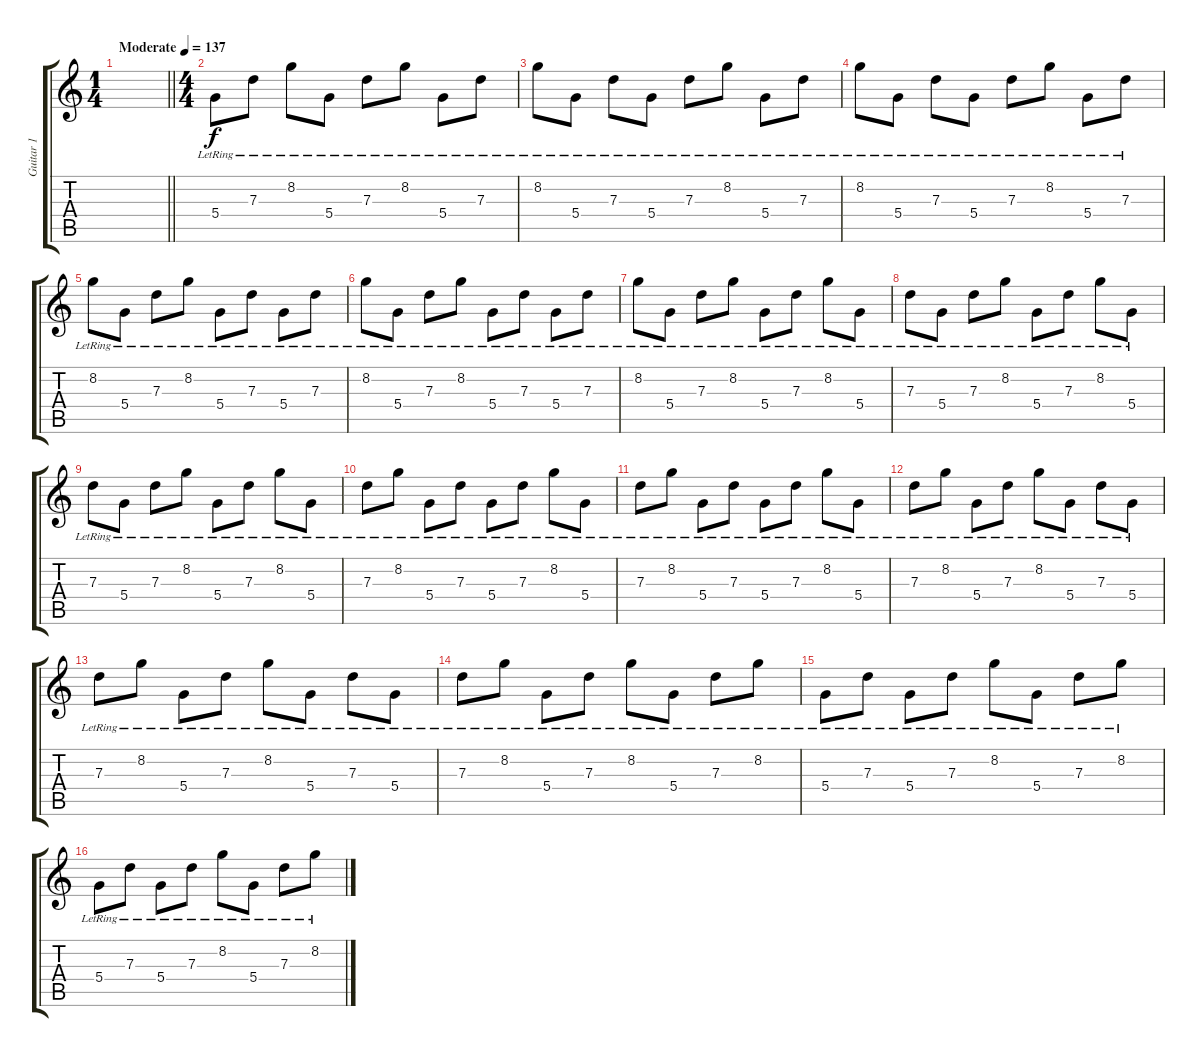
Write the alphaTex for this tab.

\track ("Guitar 1" "Guitar 1") {instrument electricguitarjazz}
\staff {score tabs}
\tuning (E4 B3 G3 D3 A2 D2) {hide}
\ts (1 4)
\tempo (137 "Moderate")
\clef g2
\barLineRight lightlight
\ks c
|
\ts (4 4)
5.4{lr}.8 7.3{lr}.8 8.2{lr}.8 5.4{lr}.8 7.3{lr}.8 8.2{lr}.8 5.4{lr}.8 7.3{lr}.8 |
8.2{lr}.8 5.4{lr}.8 7.3{lr}.8 5.4{lr}.8 7.3{lr}.8 8.2{lr}.8 5.4{lr}.8 7.3{lr}.8 |
8.2{lr}.8 5.4{lr}.8 7.3{lr}.8 5.4{lr}.8 7.3{lr}.8 8.2{lr}.8 5.4{lr}.8 7.3{lr}.8 |
8.2{lr}.8 5.4{lr}.8 7.3{lr}.8 8.2{lr}.8 5.4{lr}.8 7.3{lr}.8 5.4{lr}.8 7.3{lr}.8 |
8.2{lr}.8 5.4{lr}.8 7.3{lr}.8 8.2{lr}.8 5.4{lr}.8 7.3{lr}.8 5.4{lr}.8 7.3{lr}.8 |
8.2{lr}.8 5.4{lr}.8 7.3{lr}.8 8.2{lr}.8 5.4{lr}.8 7.3{lr}.8 8.2{lr}.8 5.4{lr}.8 |
7.3{lr}.8 5.4{lr}.8 7.3{lr}.8 8.2{lr}.8 5.4{lr}.8 7.3{lr}.8 8.2{lr}.8 5.4{lr}.8 |
7.3{lr}.8 5.4{lr}.8 7.3{lr}.8 8.2{lr}.8 5.4{lr}.8 7.3{lr}.8 8.2{lr}.8 5.4{lr}.8 |
7.3{lr}.8 8.2{lr}.8 5.4{lr}.8 7.3{lr}.8 5.4{lr}.8 7.3{lr}.8 8.2{lr}.8 5.4{lr}.8 |
7.3{lr}.8 8.2{lr}.8 5.4{lr}.8 7.3{lr}.8 5.4{lr}.8 7.3{lr}.8 8.2{lr}.8 5.4{lr}.8 |
7.3{lr}.8 8.2{lr}.8 5.4{lr}.8 7.3{lr}.8 8.2{lr}.8 5.4{lr}.8 7.3{lr}.8 5.4{lr}.8 |
7.3{lr}.8 8.2{lr}.8 5.4{lr}.8 7.3{lr}.8 8.2{lr}.8 5.4{lr}.8 7.3{lr}.8 5.4{lr}.8 |
7.3{lr}.8 8.2{lr}.8 5.4{lr}.8 7.3{lr}.8 8.2{lr}.8 5.4{lr}.8 7.3{lr}.8 8.2{lr}.8 |
5.4{lr}.8 7.3{lr}.8 5.4{lr}.8 7.3{lr}.8 8.2{lr}.8 5.4{lr}.8 7.3{lr}.8 8.2{lr}.8 |
5.4{lr}.8 7.3{lr}.8 5.4{lr}.8 7.3{lr}.8 8.2{lr}.8 5.4{lr}.8 7.3{lr}.8 8.2{lr}.8
